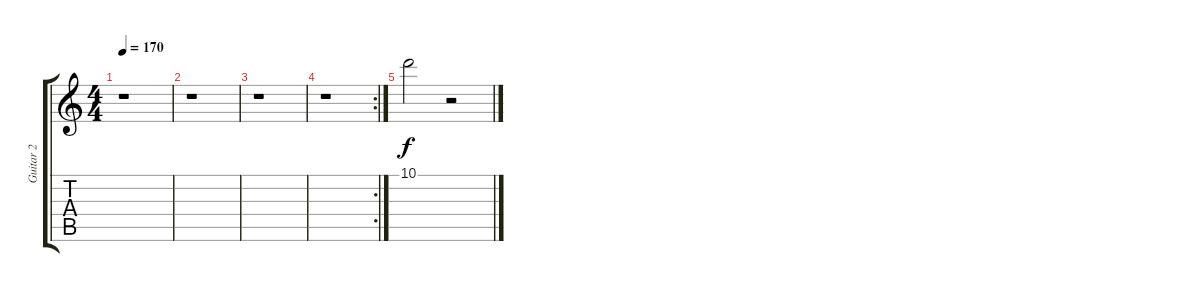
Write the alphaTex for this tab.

\track ("Guitar 2" "Guitar 2") {instrument distortionguitar}
\staff {score tabs}
\tuning (E4 B3 G3 D3 A2 E2) {hide}
\ts (4 4)
\tempo 170
\clef g2
\ks c
r.1{dy f} |
r.1 |
r.1 |
\rc 2
r.1 |
10.1.2 r.2
